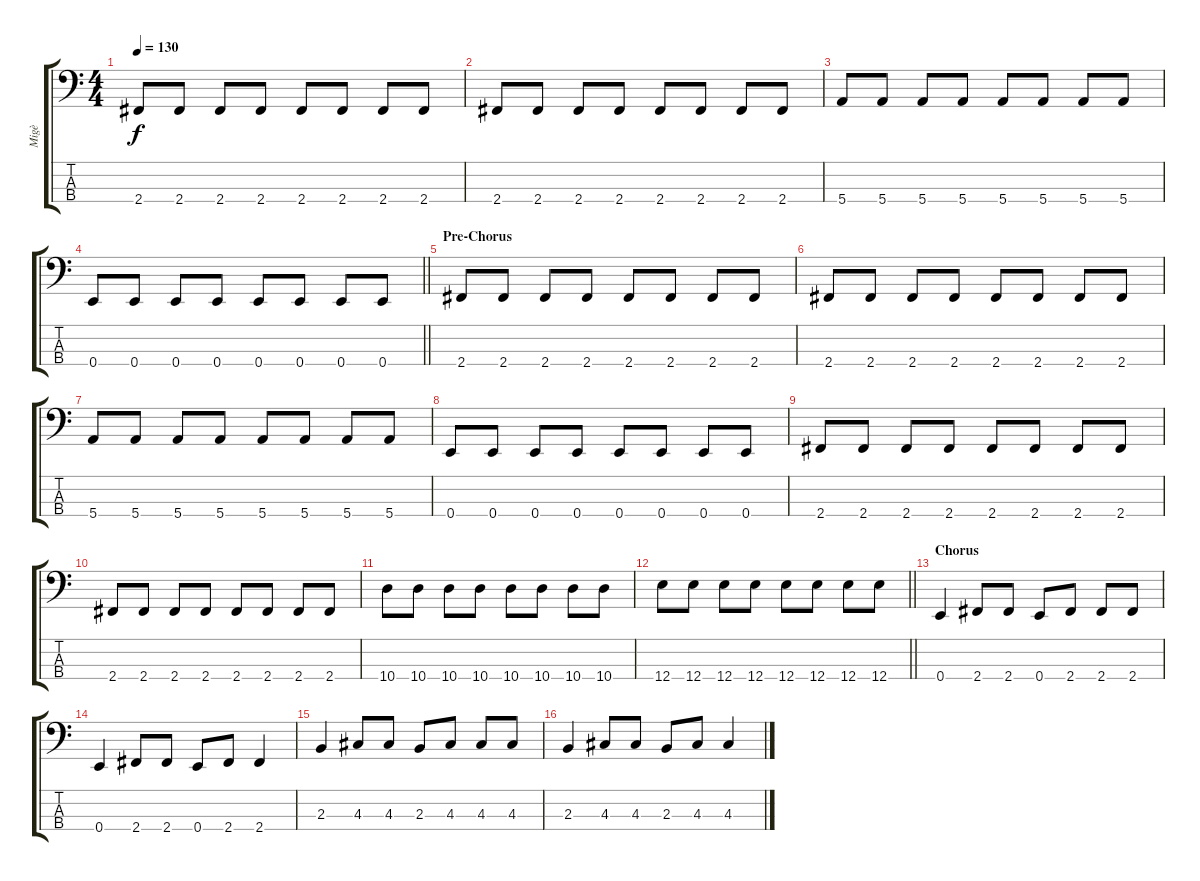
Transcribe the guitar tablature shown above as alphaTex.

\track ("Migè" "Migè") {instrument electricbassfinger}
\staff {score tabs}
\tuning (G2 D2 A1 E1) {hide}
\ts (4 4)
\tempo 130
\clef f4
\ks c
2.4.8{dy f} 2.4.8 2.4.8 2.4.8 2.4.8 2.4.8 2.4.8 2.4.8 |
2.4.8 2.4.8 2.4.8 2.4.8 2.4.8 2.4.8 2.4.8 2.4.8 |
5.4.8 5.4.8 5.4.8 5.4.8 5.4.8 5.4.8 5.4.8 5.4.8 |
\barLineRight lightlight
0.4.8 0.4.8 0.4.8 0.4.8 0.4.8 0.4.8 0.4.8 0.4.8 |
\section ("" "Pre-Chorus")
2.4.8 2.4.8 2.4.8 2.4.8 2.4.8 2.4.8 2.4.8 2.4.8 |
2.4.8 2.4.8 2.4.8 2.4.8 2.4.8 2.4.8 2.4.8 2.4.8 |
5.4.8 5.4.8 5.4.8 5.4.8 5.4.8 5.4.8 5.4.8 5.4.8 |
0.4.8 0.4.8 0.4.8 0.4.8 0.4.8 0.4.8 0.4.8 0.4.8 |
2.4.8 2.4.8 2.4.8 2.4.8 2.4.8 2.4.8 2.4.8 2.4.8 |
2.4.8 2.4.8 2.4.8 2.4.8 2.4.8 2.4.8 2.4.8 2.4.8 |
10.4.8 10.4.8 10.4.8 10.4.8 10.4.8 10.4.8 10.4.8 10.4.8 |
\barLineRight lightlight
12.4.8 12.4.8 12.4.8 12.4.8 12.4.8 12.4.8 12.4.8 12.4.8 |
\section ("" "Chorus")
0.4.4 2.4.8 2.4.8 0.4.8 2.4.8 2.4.8 2.4.8 |
0.4.4 2.4.8 2.4.8 0.4.8 2.4.8 2.4.4 |
2.3.4 4.3.8 4.3.8 2.3.8 4.3.8 4.3.8 4.3.8 |
2.3.4 4.3.8 4.3.8 2.3.8 4.3.8 4.3.4
